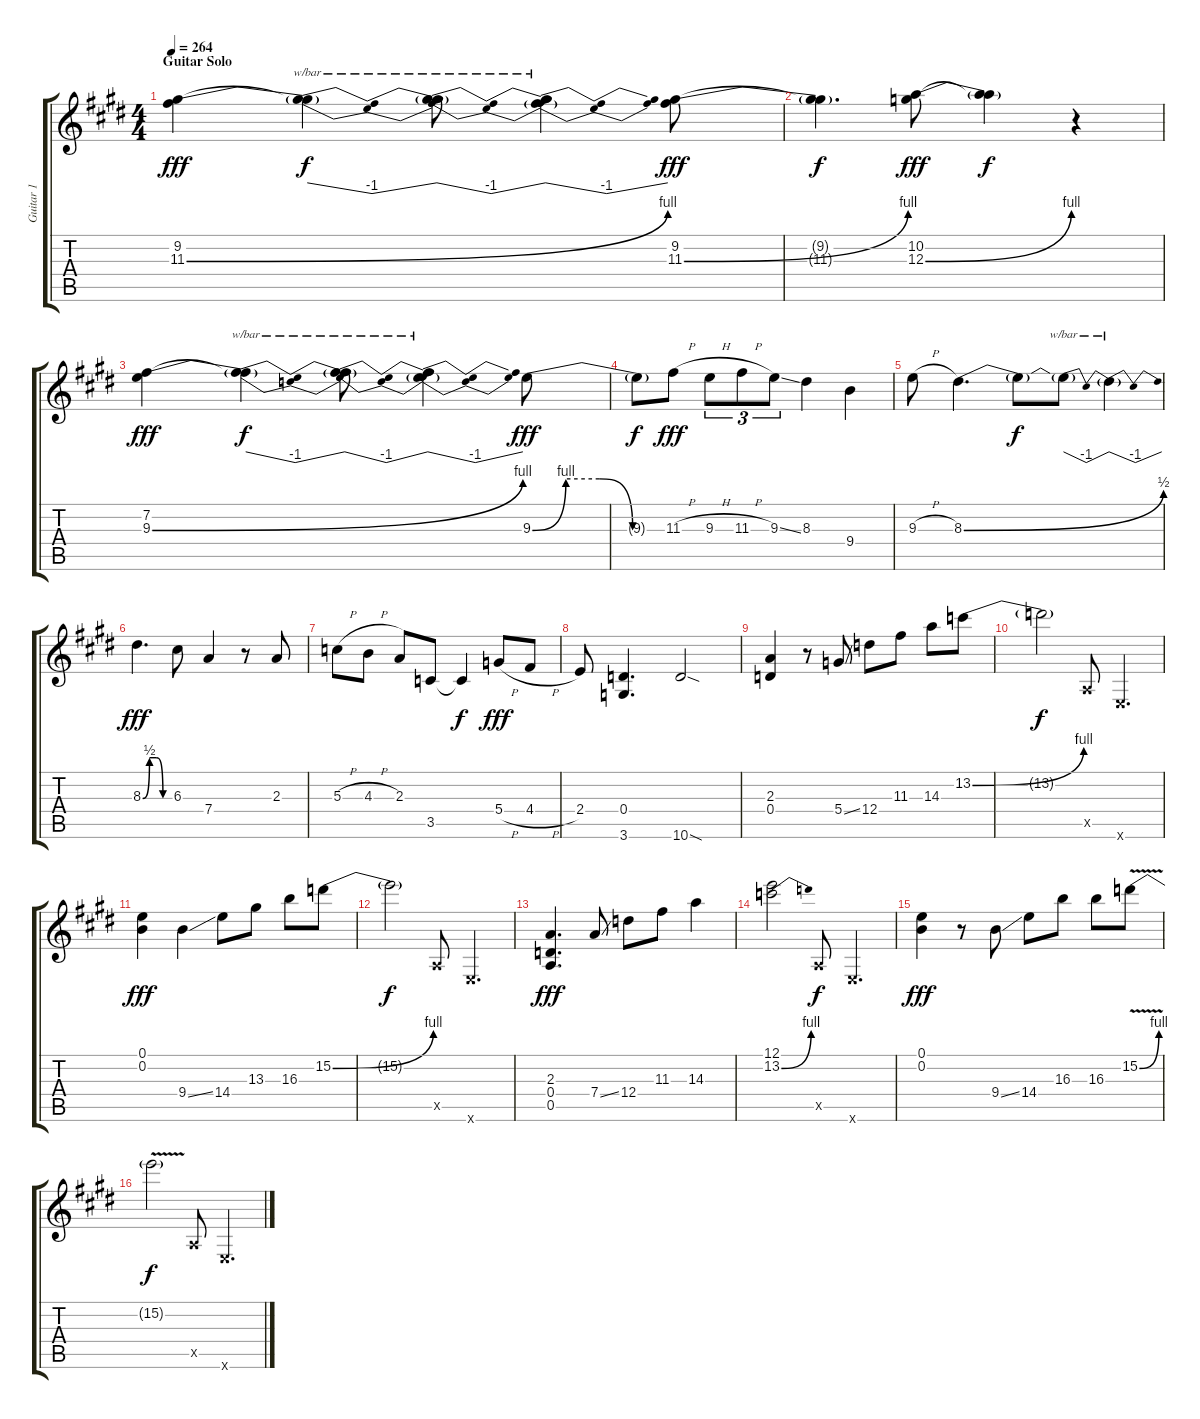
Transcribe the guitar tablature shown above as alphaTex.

\track ("Guitar 1" "Guitar 1") {instrument distortionguitar}
\staff {score tabs}
\tuning (E4 B3 G3 D3 A2 E2) {hide}
\ts (4 4)
\section ("" "Guitar Solo")
\tempo 264
\clef g2
\ks e
(9.2 11.3{be (bend 0 0 60 4)}).4{dy fff} (9.2{t} 11.3{t}).4{tbe (dip default 0 0 30 -4 60 0) dy f} (9.2{t} 11.3{t}).8{tbe (dip default 0 0 30 -4 60 0)} (9.2{t} 11.3{t}).4{tbe (dip default 0 0 30 -4 60 0)} (9.2 11.3{be (bend 0 0 60 4)}).8{dy fff} |
(9.2{t} 11.3{t}).4{d dy f} (10.2 12.3{be (bend 0 0 60 4)}).8{dy fff} (10.2{t} 12.3{t}).4{dy f} r.4 |
(7.2 9.3{be (bend 0 0 60 4)}).4{dy fff} (7.2{t} 9.3{t}).4{tbe (dip default 0 0 30 -4 60 0) dy f} (7.2{t} 9.3{t}).8{tbe (dip default 0 0 30 -4 60 0)} (7.2{t} 9.3{t}).4{tbe (dip default 0 0 30 -4 60 0)} 9.3{be (custom 0 0 15 4 30 4 45 0 60 0)}.8{dy fff} |
9.3{t}.8{dy f} 11.3{h}.8{dy fff} 9.3{h}.8{tu (3 2)} 11.3{h}.8{tu (3 2)} 9.3{ss}.8{tu (3 2)} 8.3.4 9.4.4 |
9.3{h}.8 8.3{be (bend 0 0 60 2)}.4{d} 8.3{t}.8{dy f} 8.3{t}.8{tbe (dip default 0 0 30 -4 60 0)} 8.3{t}.4{tbe (dip default 0 0 30 -4 60 0)} |
8.3{be (custom 0 0 15 2 30 2 45 0 60 0)}.4{d dy fff} 6.3.8 7.4.4 r.8 2.3.8 |
5.3{h}.8 4.3{h}.8 2.3.8 3.5.8 3.5{t}.4{dy f} 5.4{h}.8{dy fff} 4.4{h}.8 |
2.4.8 (0.4 3.6).4{d} 10.6{sod}.2 |
(2.3 0.4).4 r.8 5.4{ss}.8 12.4.8 11.3.8 14.3.8 13.2{be (bend 0 0 60 4)}.8 |
13.2{t}.2{dy f} 0.5{x}.8 0.6{x}.4{d} |
(0.1 0.2).4{dy fff} 9.4{ss}.4 14.4.8 13.3.8 16.3.8 15.2{be (bend 0 0 60 4)}.8 |
15.2{t}.2{dy f} 0.5{x}.8 0.6{x}.4{d} |
(2.3 0.4 0.5).4{d dy fff} 7.4{ss}.8 12.4.8 11.3.8 14.3.4 |
(12.1 13.2{be (bend 0 0 60 4)}).2 0.5{x}.8{dy f} 0.6{x}.4{d} |
(0.1 0.2).4{dy fff} r.8 9.4{ss}.8 14.4.8 16.3.8 16.3.8 15.2{be (bend 0 0 60 4) v}.8 |
15.2{t}.2{dy f} 0.5{x}.8 0.6{x}.4{d}
